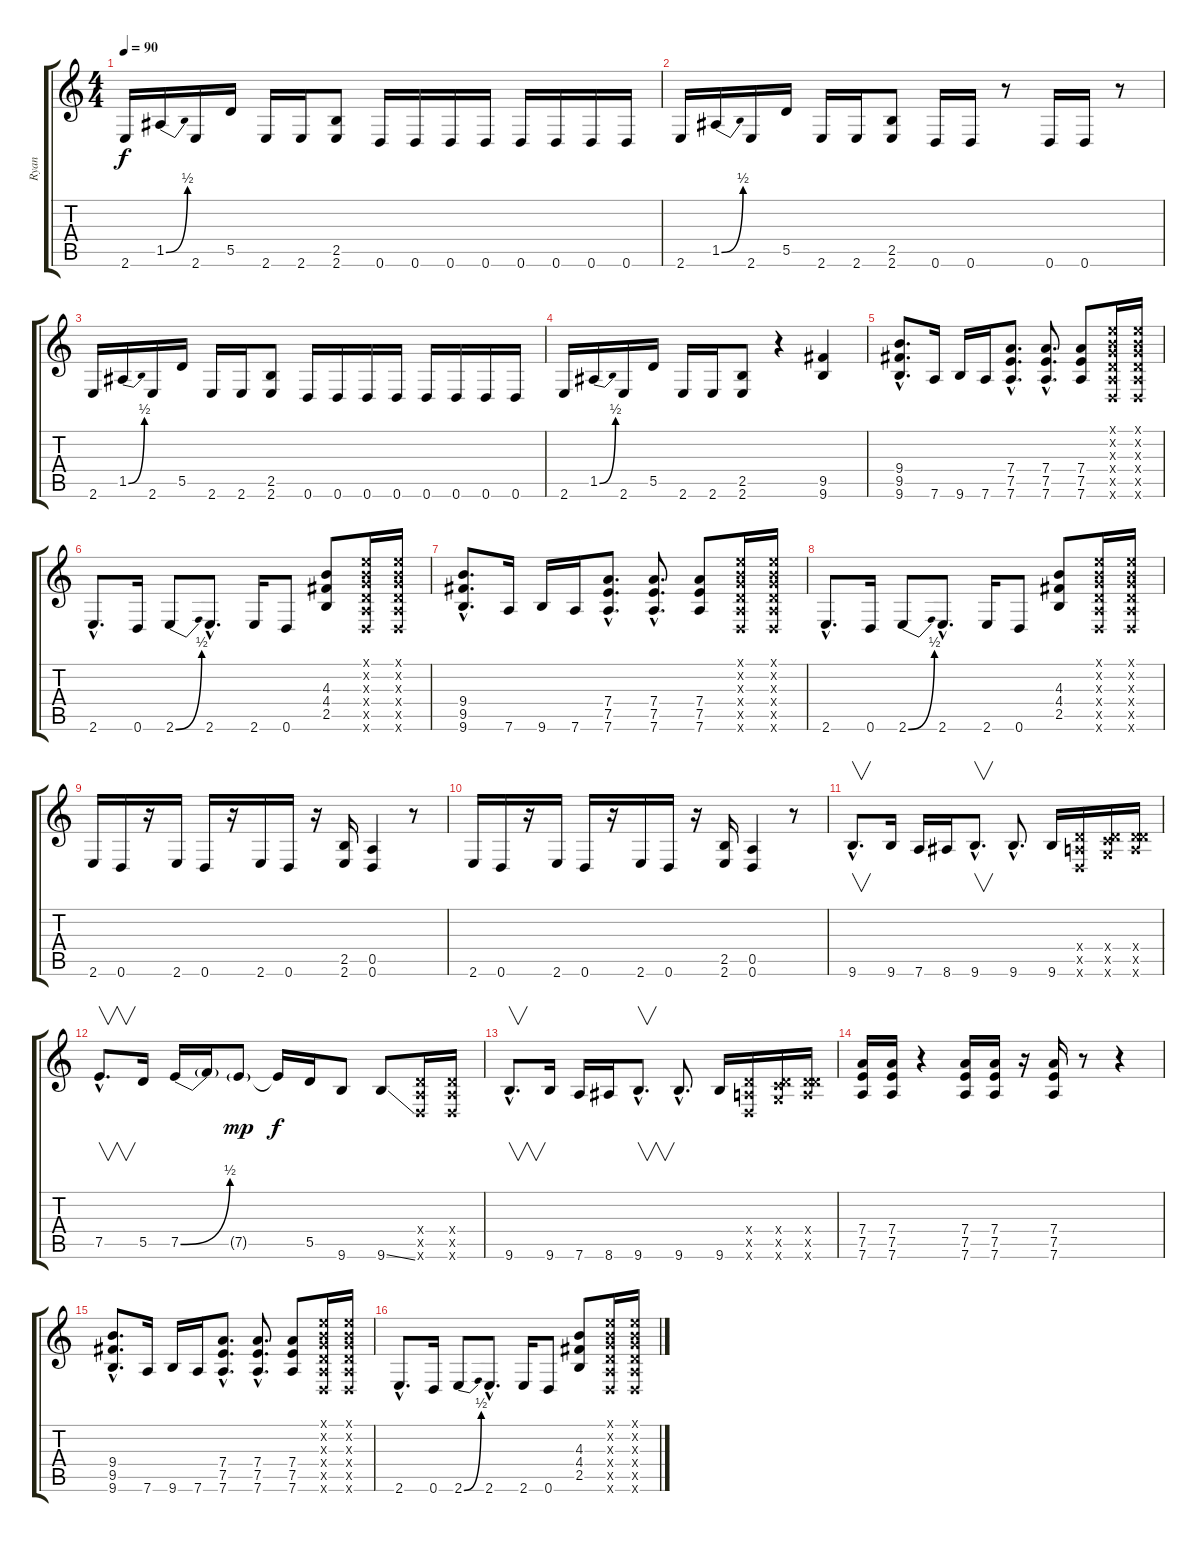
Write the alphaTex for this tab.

\track ("Ryan" "Ryan") {instrument distortionguitar}
\staff {score tabs}
\tuning (E4 B3 G3 D3 A2 D2) {hide}
\ts (4 4)
\tempo 90
\clef g2
\ks c
2.6.16{dy f} 1.5{be (bend 0 0 60 2)}.16 2.6.16 5.5.16 2.6.16 2.6.16 (2.5 2.6).8 0.6.16 0.6.16 0.6.16 0.6.16 0.6.16 0.6.16 0.6.16 0.6.16 |
2.6.16 1.5{be (bend 0 0 60 2)}.16 2.6.16 5.5.16 2.6.16 2.6.16 (2.5 2.6).8 0.6.16 0.6.16 r.8 0.6.16 0.6.16 r.8 |
2.6.16 1.5{be (bend 0 0 60 2)}.16 2.6.16 5.5.16 2.6.16 2.6.16 (2.5 2.6).8 0.6.16 0.6.16 0.6.16 0.6.16 0.6.16 0.6.16 0.6.16 0.6.16 |
2.6.16 1.5{be (bend 0 0 60 2)}.16 2.6.16 5.5.16 2.6.16 2.6.16 (2.5 2.6).8 r.4 (9.5 9.6).4 |
(9.4{hac} 9.5{hac} 9.6{hac}).8{d} 7.6.16 9.6.16 7.6.16 (7.4{hac} 7.5{hac} 7.6{hac}).8{d} (7.4{hac} 7.5{hac} 7.6{hac}).8{d} (7.4 7.5 7.6).8 (0.1{x} 0.2{x} 0.3{x} 0.4{x} 0.5{x} 0.6{x}).16 (0.1{x} 0.2{x} 0.3{x} 0.4{x} 0.5{x} 0.6{x}).16 |
2.6{hac}.8{d} 0.6.16 2.6{be (bend 0 0 60 2)}.8 2.6{hac}.8{d} 2.6.16 0.6.8 (4.3 4.4 2.5).8 (0.1{x} 0.2{x} 0.3{x} 0.4{x} 0.5{x} 0.6{x}).16 (0.1{x} 0.2{x} 0.3{x} 0.4{x} 0.5{x} 0.6{x}).16 |
(9.4{hac} 9.5{hac} 9.6{hac}).8{d} 7.6.16 9.6.16 7.6.16 (7.4{hac} 7.5{hac} 7.6{hac}).8{d} (7.4{hac} 7.5{hac} 7.6{hac}).8{d} (7.4 7.5 7.6).8 (0.1{x} 0.2{x} 0.3{x} 0.4{x} 0.5{x} 0.6{x}).16 (0.1{x} 0.2{x} 0.3{x} 0.4{x} 0.5{x} 0.6{x}).16 |
2.6{hac}.8{d} 0.6.16 2.6{be (bend 0 0 60 2)}.8 2.6{hac}.8{d} 2.6.16 0.6.8 (4.3 4.4 2.5).8 (0.1{x} 0.2{x} 0.3{x} 0.4{x} 0.5{x} 0.6{x}).16 (0.1{x} 0.2{x} 0.3{x} 0.4{x} 0.5{x} 0.6{x}).16 |
2.6.16 0.6.16 r.16 2.6.16 0.6.16 r.16 2.6.16 0.6.16 r.16 (2.5 2.6).16 (0.5 0.6).4 r.8 |
2.6.16 0.6.16 r.16 2.6.16 0.6.16 r.16 2.6.16 0.6.16 r.16 (2.5 2.6).16 (0.5 0.6).4 r.8 |
9.6{hac}.8{v d} 9.6.16 7.6.16 8.6.16 9.6{hac}.8{v d} 9.6{hac}.8{d} 9.6.16 (0.4{x} 0.5{x} 0.6{x}).16 (0.4{x} 3.5{x} 5.6{x}).16 (0.4{x} 5.5{x} 7.6{x}).16 |
7.5{hac}.8{v d} 5.5.16 7.5{be (bend 0 0 60 2)}.16 7.5{t}.16 7.5{g}.8{dy mp} 7.5{t}.16{dy f} 5.5.16 9.6.8 9.6{ss}.8 (0.4{x} 0.5{x} 0.6{x}).16 (0.4{x} 0.5{x} 0.6{x}).16 |
9.6{hac}.8{v d} 9.6.16 7.6.16 8.6.16 9.6{hac}.8{v d} 9.6{hac}.8{d} 9.6.16 (0.4{x} 0.5{x} 0.6{x}).16 (0.4{x} 3.5{x} 5.6{x}).16 (0.4{x} 5.5{x} 7.6{x}).16 |
(7.4 7.5 7.6).16 (7.4 7.5 7.6).16 r.4 (7.4 7.5 7.6).16 (7.4 7.5 7.6).16 r.16 (7.4 7.5 7.6).16 r.8 r.4 |
(9.4{hac} 9.5{hac} 9.6{hac}).8{d} 7.6.16 9.6.16 7.6.16 (7.4{hac} 7.5{hac} 7.6{hac}).8{d} (7.4{hac} 7.5{hac} 7.6{hac}).8{d} (7.4 7.5 7.6).8 (0.1{x} 0.2{x} 0.3{x} 0.4{x} 0.5{x} 0.6{x}).16 (0.1{x} 0.2{x} 0.3{x} 0.4{x} 0.5{x} 0.6{x}).16 |
2.6{hac}.8{d} 0.6.16 2.6{be (bend 0 0 60 2)}.8 2.6{hac}.8{d} 2.6.16 0.6.8 (4.3 4.4 2.5).8 (0.1{x} 0.2{x} 0.3{x} 0.4{x} 0.5{x} 0.6{x}).16 (0.1{x} 0.2{x} 0.3{x} 0.4{x} 0.5{x} 0.6{x}).16
